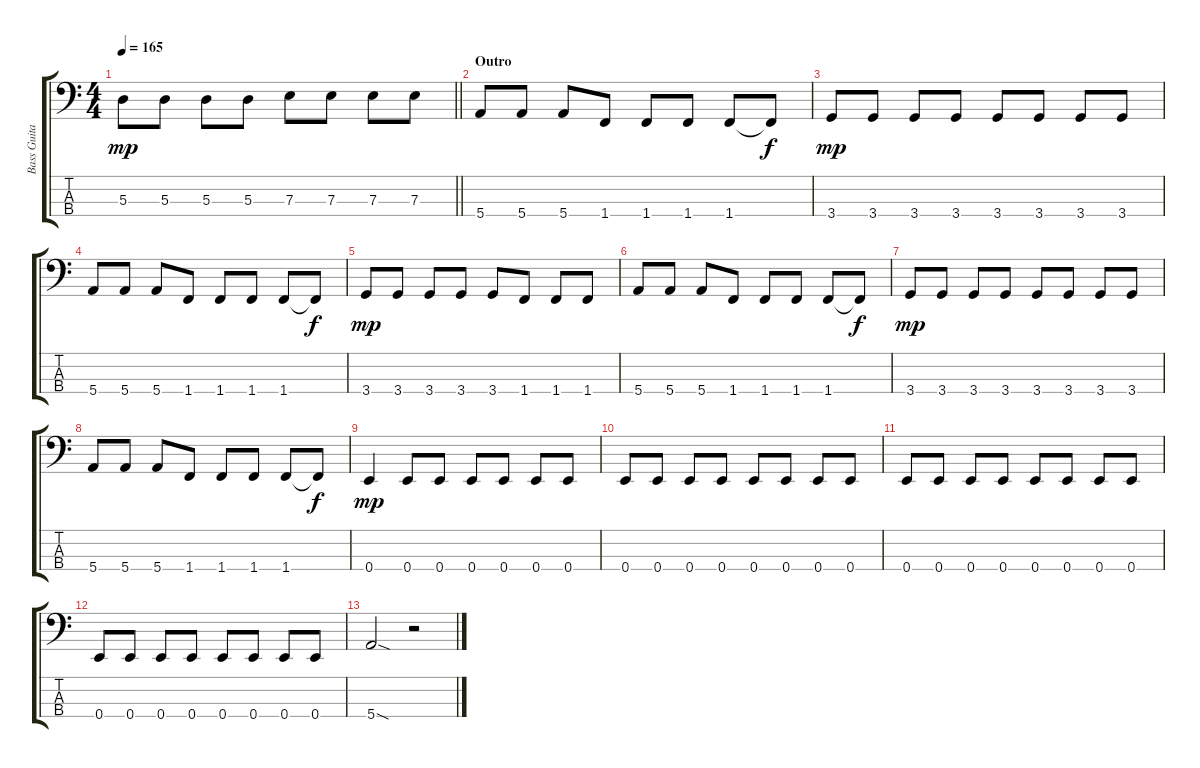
\track ("Bass Guitar" "Bass Guita") {instrument electricbassfinger}
\staff {score tabs}
\tuning (G2 D2 A1 E1) {hide}
\ts (4 4)
\tempo 165
\clef f4
\barLineRight lightlight
\ks c
5.3.8{dy mp} 5.3.8 5.3.8 5.3.8 7.3.8 7.3.8 7.3.8 7.3.8 |
\section ("" "Outro")
5.4.8 5.4.8 5.4.8 1.4.8 1.4.8 1.4.8 1.4.8 1.4{t}.8{dy f} |
3.4.8{dy mp} 3.4.8 3.4.8 3.4.8 3.4.8 3.4.8 3.4.8 3.4.8 |
5.4.8 5.4.8 5.4.8 1.4.8 1.4.8 1.4.8 1.4.8 1.4{t}.8{dy f} |
3.4.8{dy mp} 3.4.8 3.4.8 3.4.8 3.4.8 1.4.8 1.4.8 1.4.8 |
5.4.8 5.4.8 5.4.8 1.4.8 1.4.8 1.4.8 1.4.8 1.4{t}.8{dy f} |
3.4.8{dy mp} 3.4.8 3.4.8 3.4.8 3.4.8 3.4.8 3.4.8 3.4.8 |
5.4.8 5.4.8 5.4.8 1.4.8 1.4.8 1.4.8 1.4.8 1.4{t}.8{dy f} |
0.4.4{dy mp} 0.4.8 0.4.8 0.4.8 0.4.8 0.4.8 0.4.8 |
0.4.8 0.4.8 0.4.8 0.4.8 0.4.8 0.4.8 0.4.8 0.4.8 |
0.4.8 0.4.8 0.4.8 0.4.8 0.4.8 0.4.8 0.4.8 0.4.8 |
0.4.8 0.4.8 0.4.8 0.4.8 0.4.8 0.4.8 0.4.8 0.4.8 |
5.4{sod}.2 r.2
